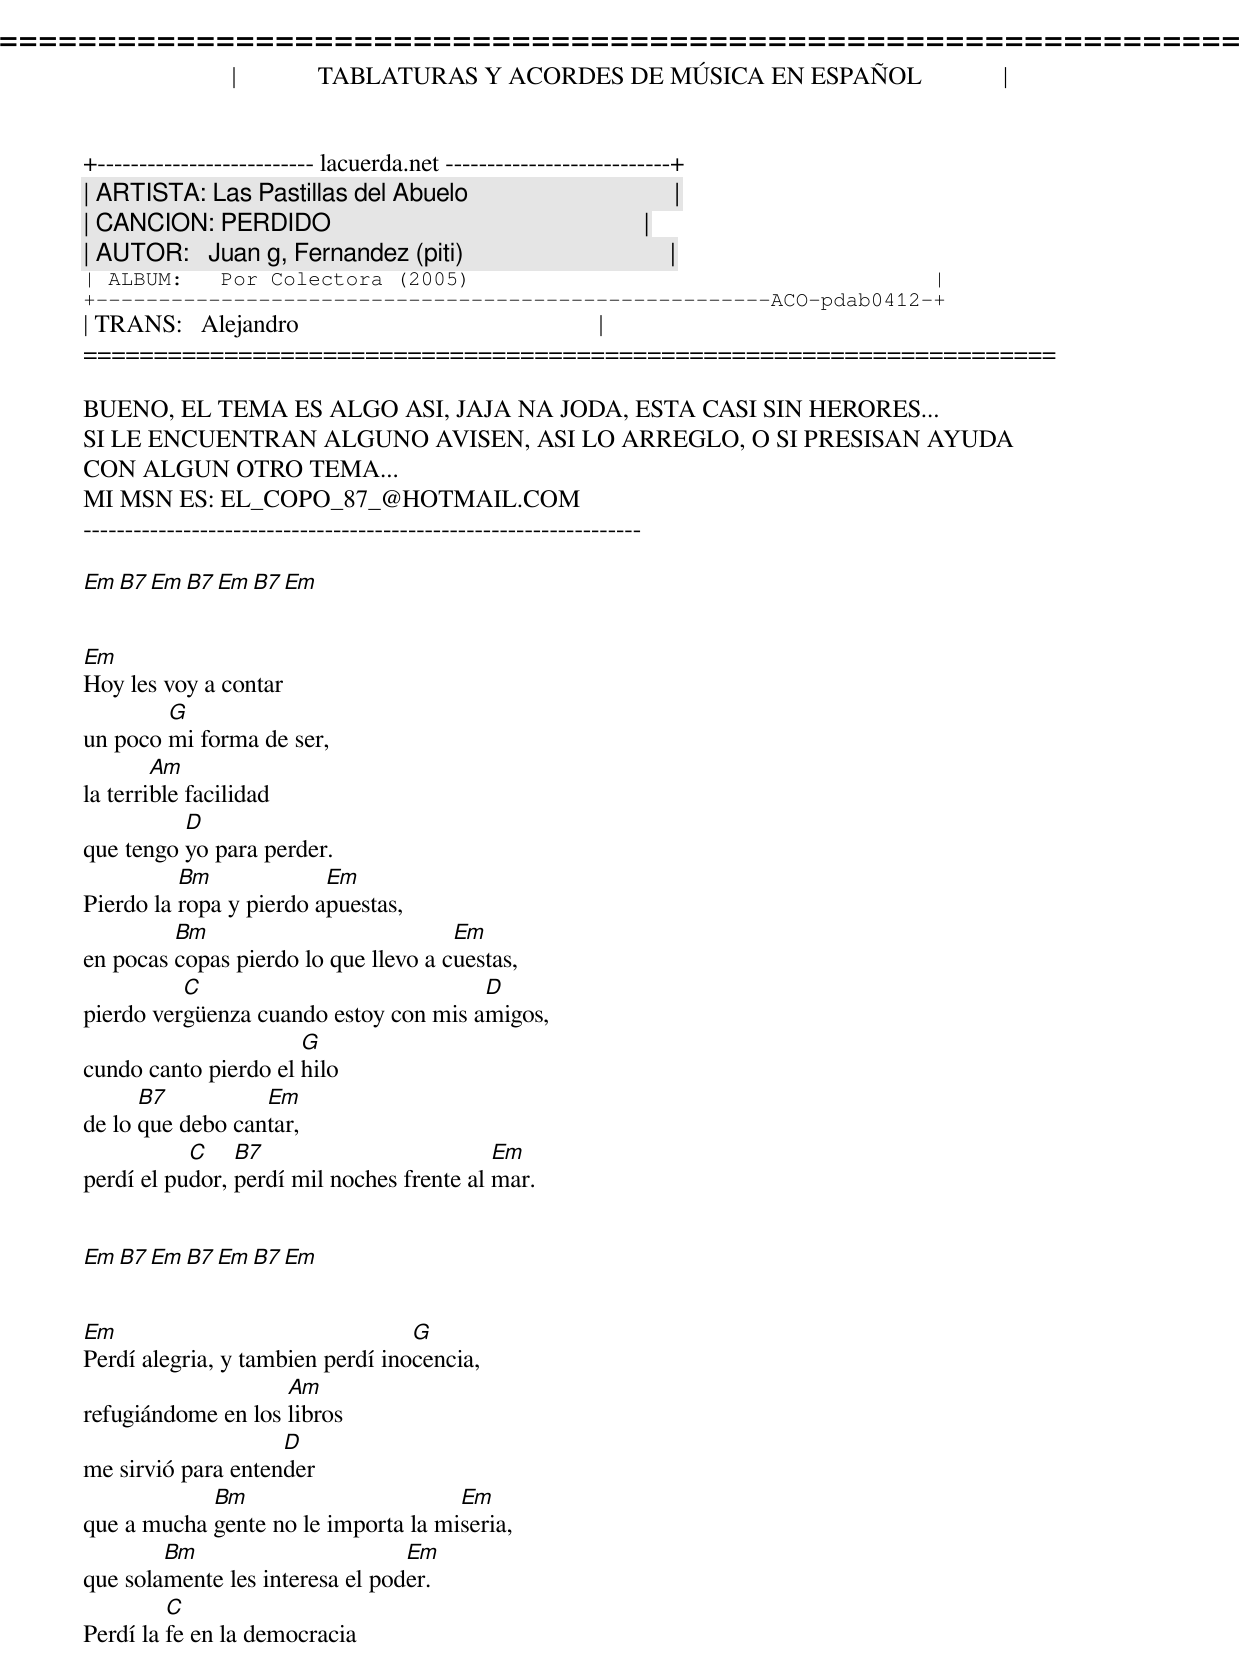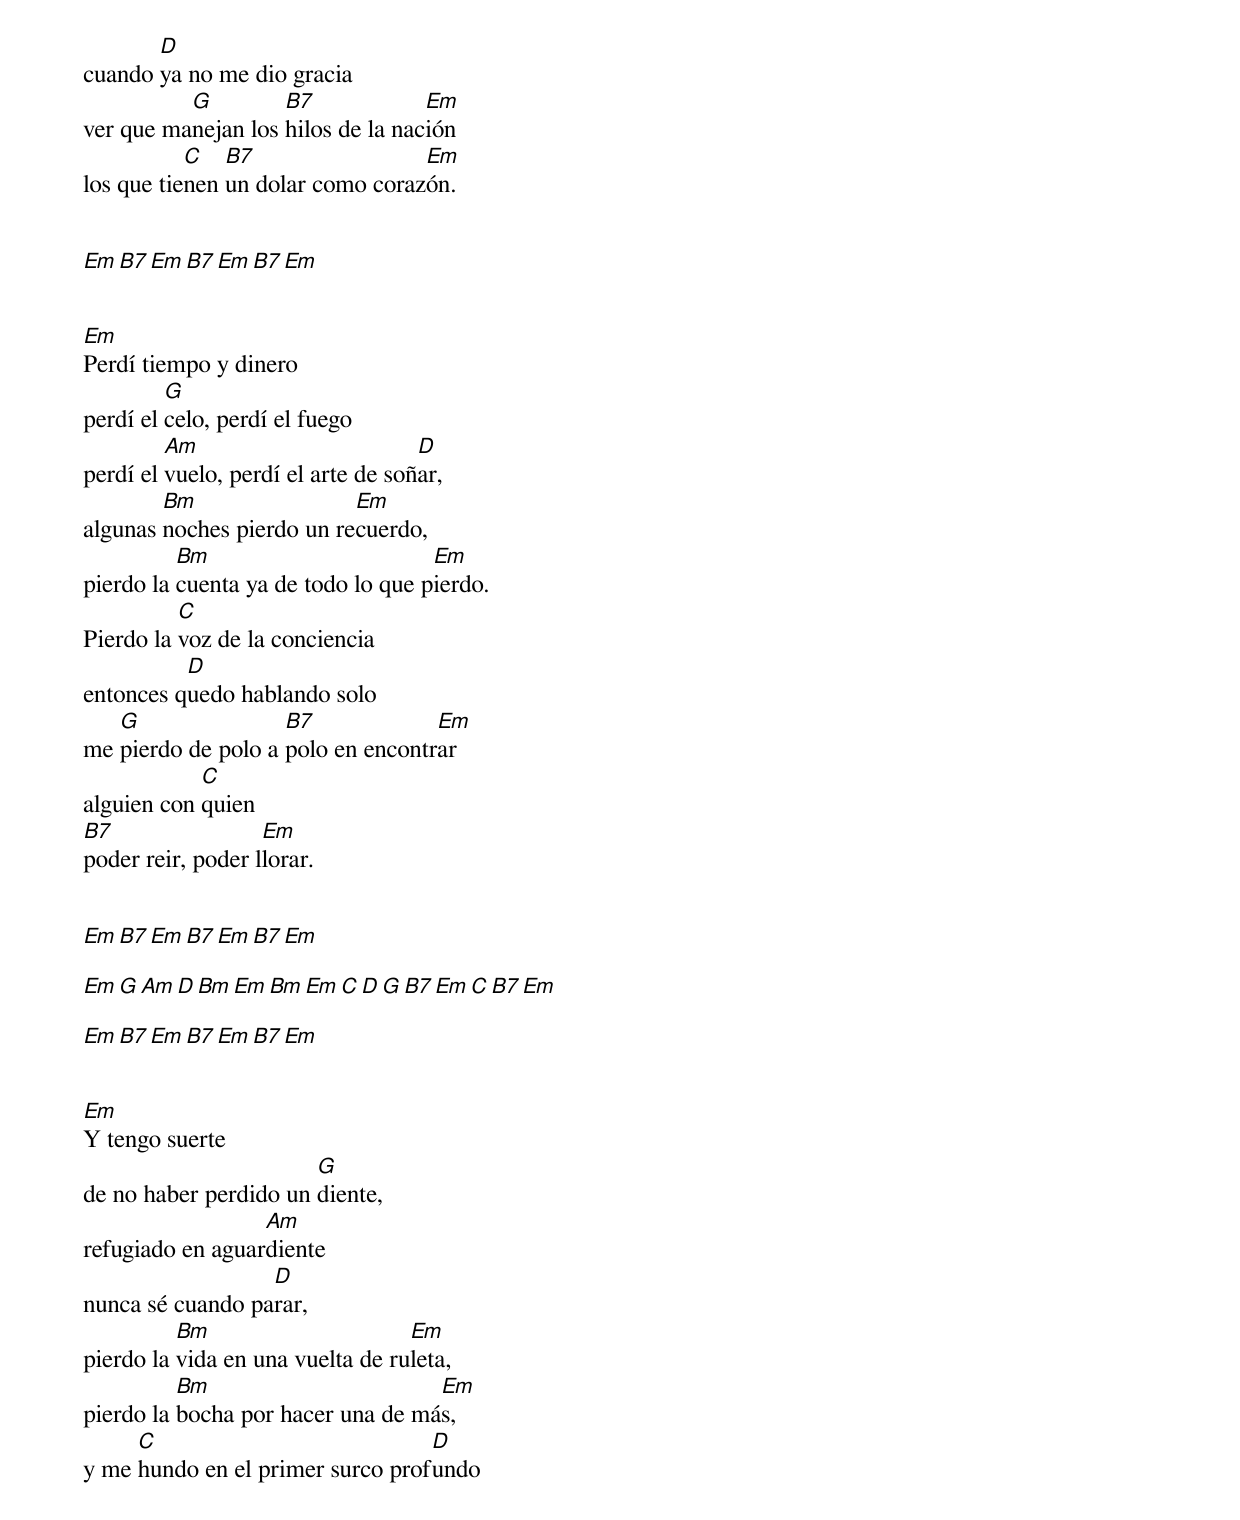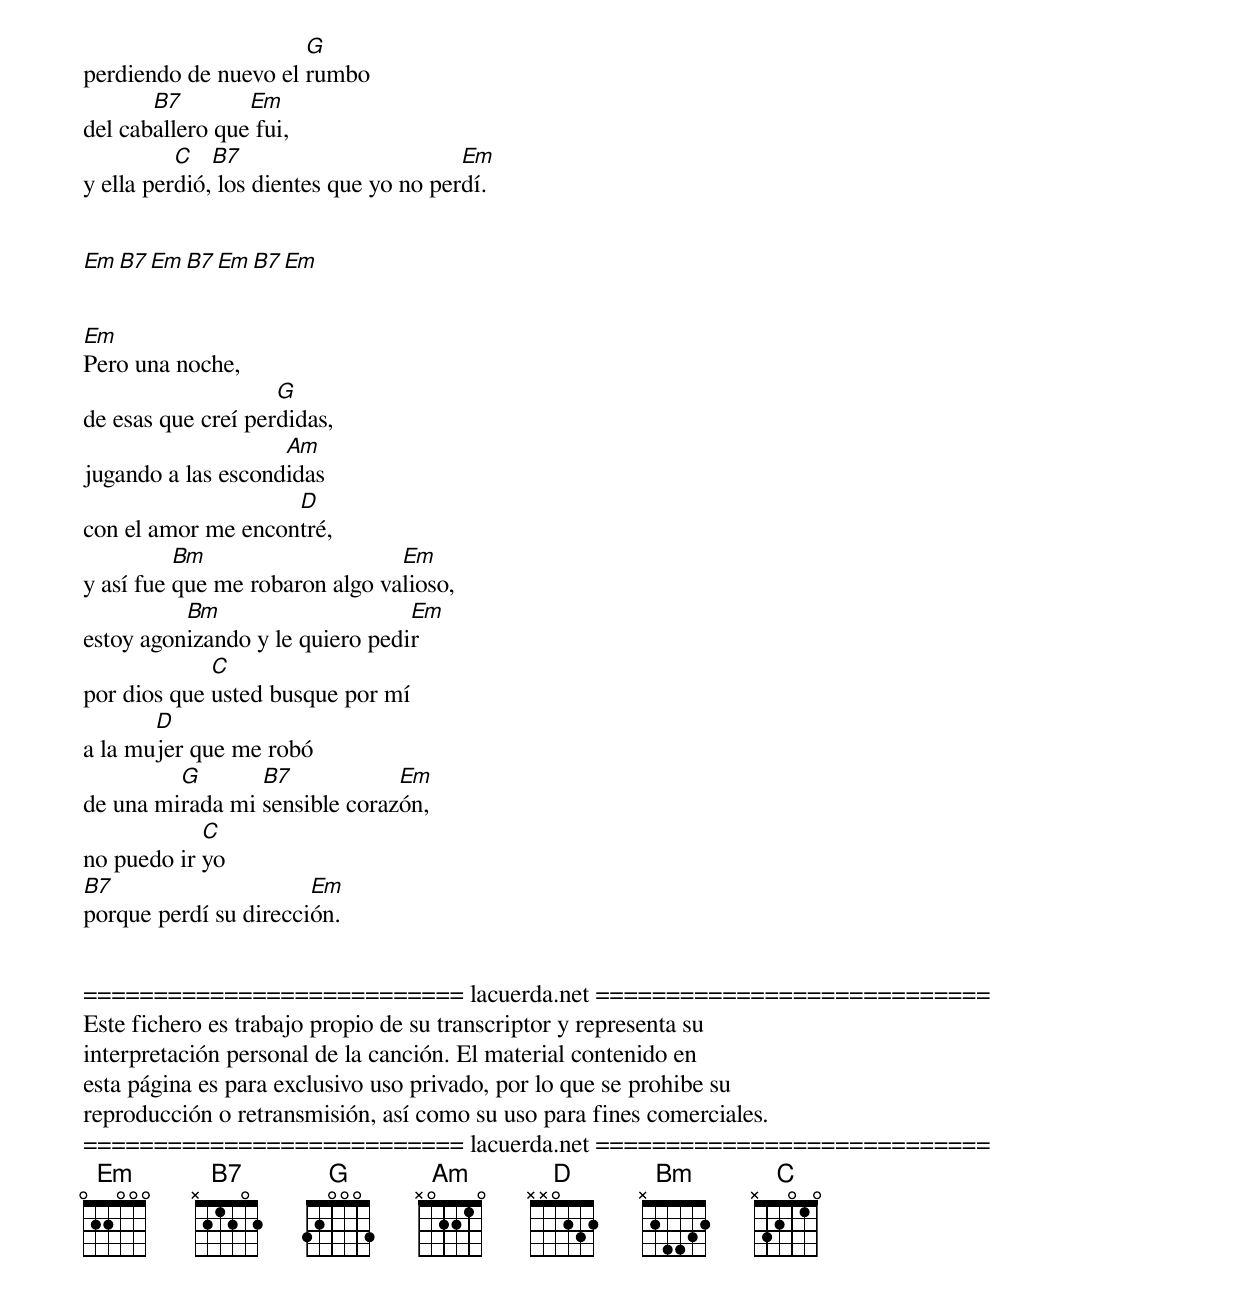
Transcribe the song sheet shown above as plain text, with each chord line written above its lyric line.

=====================================================================
|             TABLATURAS Y ACORDES DE MÚSICA EN ESPAÑOL             |
+-------------------------- lacuerda.net ---------------------------+
| ARTISTA: Las Pastillas del Abuelo                                 |
| CANCION: PERDIDO                                                  |
| AUTOR:   Juan g, Fernandez (piti)                                 |
| ALBUM:   Por Colectora (2005)                                     |
+------------------------------------------------------ACO-pdab0412-+
| TRANS:   Alejandro                                                |
=====================================================================

BUENO, EL TEMA ES ALGO ASI, JAJA NA JODA, ESTA CASI SIN HERORES...
SI LE ENCUENTRAN ALGUNO AVISEN, ASI LO ARREGLO, O SI PRESISAN AYUDA
CON ALGUN OTRO TEMA...
MI MSN ES: EL_COPO_87_@HOTMAIL.COM
-------------------------------------------------------------------

Em B7 Em B7 Em B7 Em


Em
Hoy les voy a contar
        G
un poco mi forma de ser,
        Am
la terrible facilidad
          D
que tengo yo para perder.
          Bm             Em
Pierdo la ropa y pierdo apuestas,
         Bm                           Em
en pocas copas pierdo lo que llevo a cuestas,
          C                            D
pierdo vergüenza cuando estoy con mis amigos,
                      G
cundo canto pierdo el hilo
      B7          Em
de lo que debo cantar,
           C    B7                         Em
perdí el pudor, perdí mil noches frente al mar.


Em B7 Em B7 Em B7 Em


Em                                G
Perdí alegria, y tambien perdí inocencia,
                    Am
refugiándome en los libros
                    D
me sirvió para entender
            Bm                       Em
que a mucha gente no le importa la miseria,
        Bm                       Em
que solamente les interesa el poder.
         C
Perdí la fe en la democracia
       D
cuando ya no me dio gracia
          G         B7             Em
ver que manejan los hilos de la nación
           C   B7                 Em
los que tienen un dolar como corazón.


Em B7 Em B7 Em B7 Em


Em
Perdí tiempo y dinero
         G
perdí el celo, perdí el fuego
         Am                         D
perdí el vuelo, perdí el arte de soñar,
        Bm                 Em
algunas noches pierdo un recuerdo,
          Bm                        Em
pierdo la cuenta ya de todo lo que pierdo.
          C
Pierdo la voz de la conciencia
          D
entonces quedo hablando solo
   G                B7             Em
me pierdo de polo a polo en encontrar
            C
alguien con quien
B7                 Em
poder reir, poder llorar.


Em B7 Em B7 Em B7 Em

Em G Am D Bm Em Bm Em C D G B7 Em C B7 Em

Em B7 Em B7 Em B7 Em


Em
Y tengo suerte
                       G
de no haber perdido un diente,
                  Am
refugiado en aguardiente
                  D
nunca sé cuando parar,
          Bm                      Em
pierdo la vida en una vuelta de ruleta,
          Bm                       Em
pierdo la bocha por hacer una de más,
     C                            D
y me hundo en el primer surco profundo
                      G
perdiendo de nuevo el rumbo
       B7        Em
del caballero que fui,
          C   B7                        Em
y ella perdió, los dientes que yo no perdí.


Em B7 Em B7 Em B7 Em


Em
Pero una noche,
                    G
de esas que creí perdidas,
                    Am
jugando a las escondidas
                    D
con el amor me encontré,
          Bm                    Em
y así fue que me robaron algo valioso,
          Bm                     Em
estoy agonizando y le quiero pedir
             C
por dios que usted busque por mí
       D
a la mujer que me robó
         G       B7            Em
de una mirada mi sensible corazón,
            C
no puedo ir yo
B7                     Em
porque perdí su dirección.


=========================== lacuerda.net ============================
Este fichero es trabajo propio de su transcriptor y representa su
interpretación personal de la canción. El material contenido en
esta página es para exclusivo uso privado, por lo que se prohibe su
reproducción o retransmisión, así como su uso para fines comerciales.
=========================== lacuerda.net ============================
